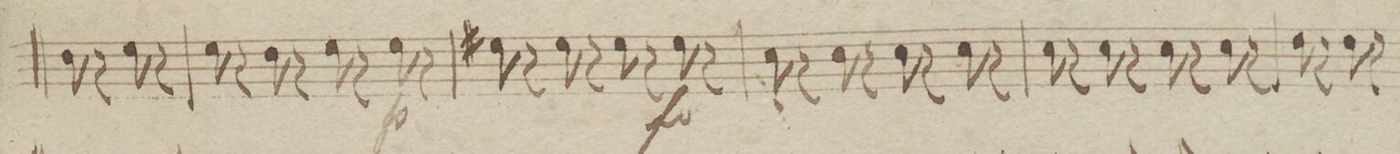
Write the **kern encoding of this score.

**kern	**dynam
*I"Viola	*
*clefC3	*
*k[b-]	*
*met(c)	*
*M4/4	*
8e\	.
8r	.
8f\	.
8r	.
=11	=11
8f\	.
8r	.
8e\	.
8r	.
8f\	.
8r	.
8f\	p
8r	.
=12	=12
8f#X\	.
8r	.
8f#\	.
8r	.
8f#\	.
8r	.
8f#\	f
8r	.
=-	=-
1ryy	.
=13	=13
8d\	.
8r	.
8d\	.
8r	.
8d\	.
8r	.
8d\	.
8r	.
=14	=14
8d\	.
8r	.
8d\	.
8r	.
8d\	.
8r	.
8d\	.
8r	.
=15	=15
8e\	.
8r	.
8e\	.
8r	.
*-	*-
